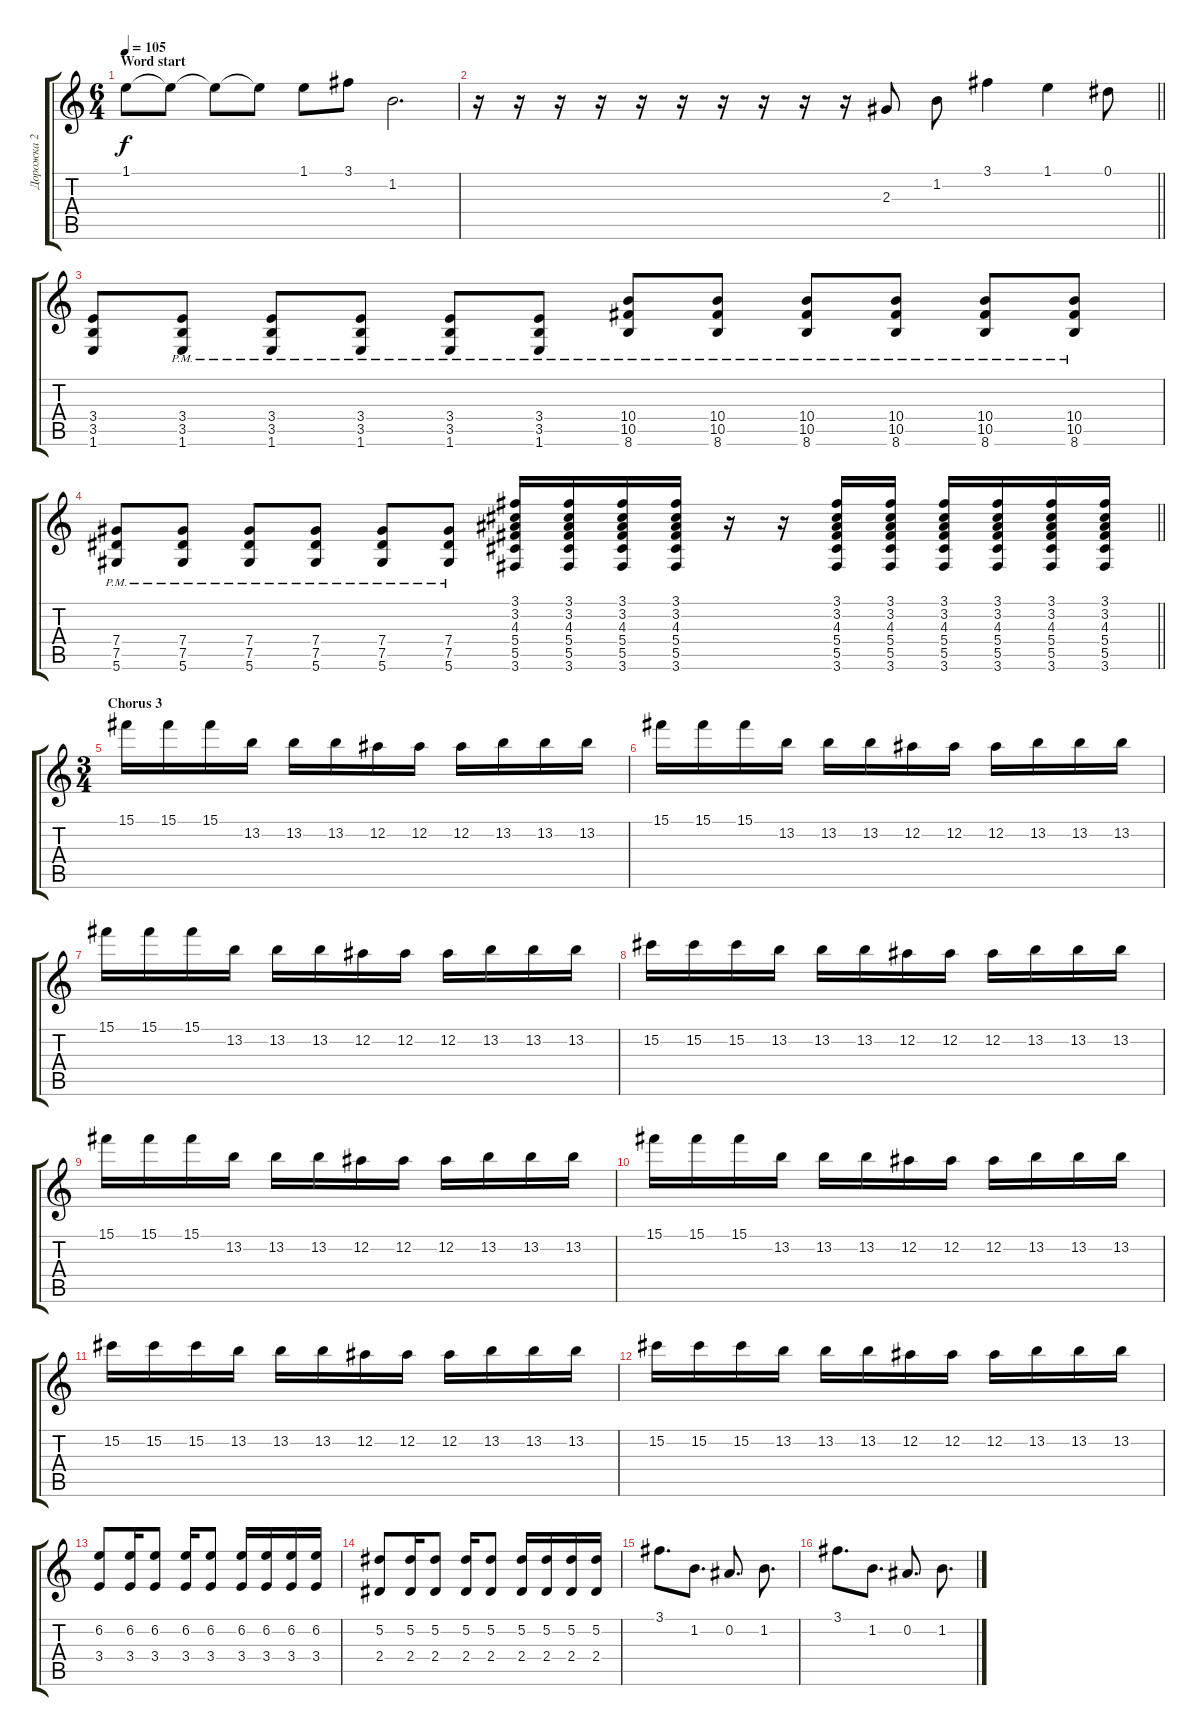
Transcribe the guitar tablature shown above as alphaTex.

\track ("Дорожка 2" "Дорожка 2") {instrument acousticguitarsteel}
\staff {score tabs}
\tuning (Eb4 Bb3 Gb3 Db3 Ab2 Eb2) {hide}
\ts (6 4)
\section ("" "Word start")
\tempo 105
\clef g2
\ks c
1.1.8{dy f} 1.1{t}.8 1.1{t}.8 1.1{t}.8 1.1.8 3.1.8 1.2.2{d} |
\barLineRight lightlight
r.16 r.16 r.16 r.16 r.16 r.16 r.16 r.16 r.16 r.16 2.3.8 1.2.8 3.1.4 1.1.4 0.1.8 |
(3.4 3.5 1.6).8 (3.4{pm} 3.5{pm} 1.6{pm}).8 (3.4{pm} 3.5{pm} 1.6{pm}).8 (3.4{pm} 3.5{pm} 1.6{pm}).8 (3.4{pm} 3.5{pm} 1.6{pm}).8 (3.4{pm} 3.5{pm} 1.6{pm}).8 (10.4{pm} 10.5{pm} 8.6{pm}).8 (10.4{pm} 10.5{pm} 8.6{pm}).8 (10.4{pm} 10.5{pm} 8.6{pm}).8 (10.4{pm} 10.5{pm} 8.6{pm}).8 (10.4{pm} 10.5{pm} 8.6{pm}).8 (10.4{pm} 10.5{pm} 8.6{pm}).8 |
\barLineRight lightlight
(7.4{pm} 7.5{pm} 5.6{pm}).8 (7.4{pm} 7.5{pm} 5.6{pm}).8 (7.4{pm} 7.5{pm} 5.6{pm}).8 (7.4{pm} 7.5{pm} 5.6{pm}).8 (7.4{pm} 7.5{pm} 5.6{pm}).8 (7.4{pm} 7.5{pm} 5.6{pm}).8 (3.1 3.2 4.3 5.4 5.5 3.6).16 (3.1 3.2 4.3 5.4 5.5 3.6).16 (3.1 3.2 4.3 5.4 5.5 3.6).16 (3.1 3.2 4.3 5.4 5.5 3.6).16 r.16 r.16 (3.1 3.2 4.3 5.4 5.5 3.6).16 (3.1 3.2 4.3 5.4 5.5 3.6).16 (3.1 3.2 4.3 5.4 5.5 3.6).16 (3.1 3.2 4.3 5.4 5.5 3.6).16 (3.1 3.2 4.3 5.4 5.5 3.6).16 (3.1 3.2 4.3 5.4 5.5 3.6).16 |
\ts (3 4)
\section ("" "Chorus 3")
15.1.16 15.1.16 15.1.16 13.2.16 13.2.16 13.2.16 12.2.16 12.2.16 12.2.16 13.2.16 13.2.16 13.2.16 |
15.1.16 15.1.16 15.1.16 13.2.16 13.2.16 13.2.16 12.2.16 12.2.16 12.2.16 13.2.16 13.2.16 13.2.16 |
15.1.16 15.1.16 15.1.16 13.2.16 13.2.16 13.2.16 12.2.16 12.2.16 12.2.16 13.2.16 13.2.16 13.2.16 |
15.2.16 15.2.16 15.2.16 13.2.16 13.2.16 13.2.16 12.2.16 12.2.16 12.2.16 13.2.16 13.2.16 13.2.16 |
15.1.16 15.1.16 15.1.16 13.2.16 13.2.16 13.2.16 12.2.16 12.2.16 12.2.16 13.2.16 13.2.16 13.2.16 |
15.1.16 15.1.16 15.1.16 13.2.16 13.2.16 13.2.16 12.2.16 12.2.16 12.2.16 13.2.16 13.2.16 13.2.16 |
15.2.16 15.2.16 15.2.16 13.2.16 13.2.16 13.2.16 12.2.16 12.2.16 12.2.16 13.2.16 13.2.16 13.2.16 |
15.2.16 15.2.16 15.2.16 13.2.16 13.2.16 13.2.16 12.2.16 12.2.16 12.2.16 13.2.16 13.2.16 13.2.16 |
(6.2 3.4).8 (6.2 3.4).16 (6.2 3.4).8 (6.2 3.4).16 (6.2 3.4).8 (6.2 3.4).16 (6.2 3.4).16 (6.2 3.4).16 (6.2 3.4).16 |
(5.2 2.4).8 (5.2 2.4).16 (5.2 2.4).8 (5.2 2.4).16 (5.2 2.4).8 (5.2 2.4).16 (5.2 2.4).16 (5.2 2.4).16 (5.2 2.4).16 |
3.1.8{d} 1.2.8{d} 0.2.8{d} 1.2.8{d} |
3.1.8{d} 1.2.8{d} 0.2.8{d} 1.2.8{d}
